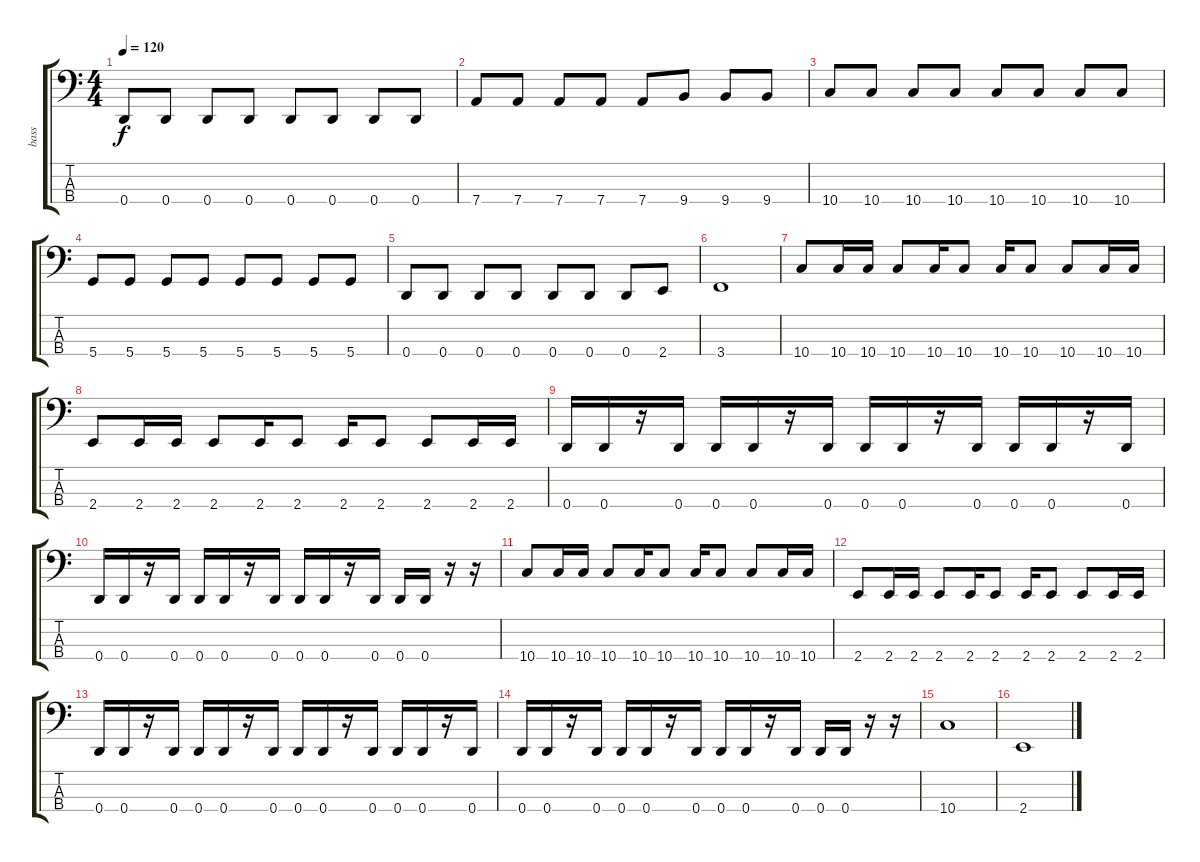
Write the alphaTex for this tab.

\track ("bass" "bass") {instrument electricbasspick}
\staff {score tabs}
\tuning (G2 D2 A1 D1) {hide}
\ts (4 4)
\tempo 120
\clef f4
\ks c
0.4.8{dy f} 0.4.8 0.4.8 0.4.8 0.4.8 0.4.8 0.4.8 0.4.8 |
7.4.8 7.4.8 7.4.8 7.4.8 7.4.8 9.4.8 9.4.8 9.4.8 |
10.4.8 10.4.8 10.4.8 10.4.8 10.4.8 10.4.8 10.4.8 10.4.8 |
5.4.8 5.4.8 5.4.8 5.4.8 5.4.8 5.4.8 5.4.8 5.4.8 |
0.4.8 0.4.8 0.4.8 0.4.8 0.4.8 0.4.8 0.4.8 2.4.8 |
3.4.1 |
10.4.8 10.4.16 10.4.16 10.4.8 10.4.16 10.4.8 10.4.16 10.4.8 10.4.8 10.4.16 10.4.16 |
2.4.8 2.4.16 2.4.16 2.4.8 2.4.16 2.4.8 2.4.16 2.4.8 2.4.8 2.4.16 2.4.16 |
0.4.16 0.4.16 r.16 0.4.16 0.4.16 0.4.16 r.16 0.4.16 0.4.16 0.4.16 r.16 0.4.16 0.4.16 0.4.16 r.16 0.4.16 |
0.4.16 0.4.16 r.16 0.4.16 0.4.16 0.4.16 r.16 0.4.16 0.4.16 0.4.16 r.16 0.4.16 0.4.16 0.4.16 r.16 r.16 |
10.4.8 10.4.16 10.4.16 10.4.8 10.4.16 10.4.8 10.4.16 10.4.8 10.4.8 10.4.16 10.4.16 |
2.4.8 2.4.16 2.4.16 2.4.8 2.4.16 2.4.8 2.4.16 2.4.8 2.4.8 2.4.16 2.4.16 |
0.4.16 0.4.16 r.16 0.4.16 0.4.16 0.4.16 r.16 0.4.16 0.4.16 0.4.16 r.16 0.4.16 0.4.16 0.4.16 r.16 0.4.16 |
0.4.16 0.4.16 r.16 0.4.16 0.4.16 0.4.16 r.16 0.4.16 0.4.16 0.4.16 r.16 0.4.16 0.4.16 0.4.16 r.16 r.16 |
10.4.1 |
2.4.1
